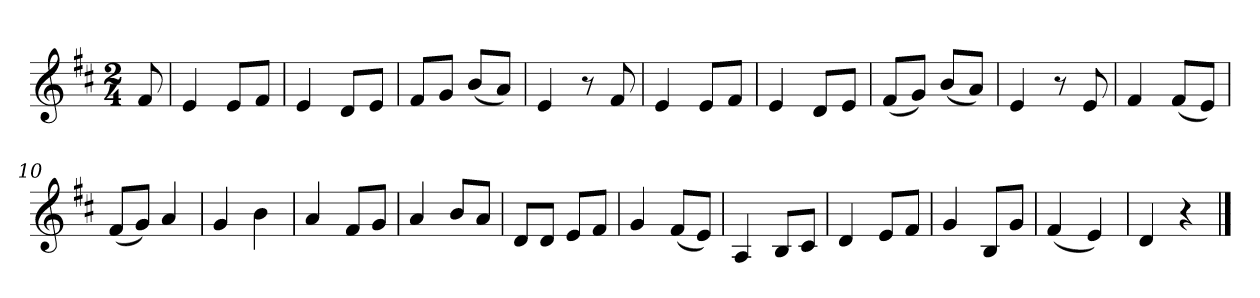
**kern
*part1
*staff1
*k[f#c#]
*M2/4
*MM120
=
8f#
=1
4e
8eL
8f#J
=2
4e
8dL
8eJ
=3
8f#L
8gJ
(8bL
8aJ)
=4
4e
8r
8f#
=5
4e
8eL
8f#J
=6
4e
8dL
8eJ
=7
(8f#L
8gJ)
(8bL
8aJ)
=8
4e
8r
8e
=9
4f#
(8f#L
8eJ)
=10
(8f#L
8gJ)
4a
=11
4g
4b
=12
4a
8f#L
8gJ
=13
4a
8bL
8aJ
=14
8dL
8dJ
8eL
8f#J
=15
4g
(8f#L
8eJ)
=16
4A
8BL
8c#J
=17
4d
8eL
8f#J
=18
4g
8BL
8gJ
=19
(4f#
4e)
=20
4d
4r
==
*-
